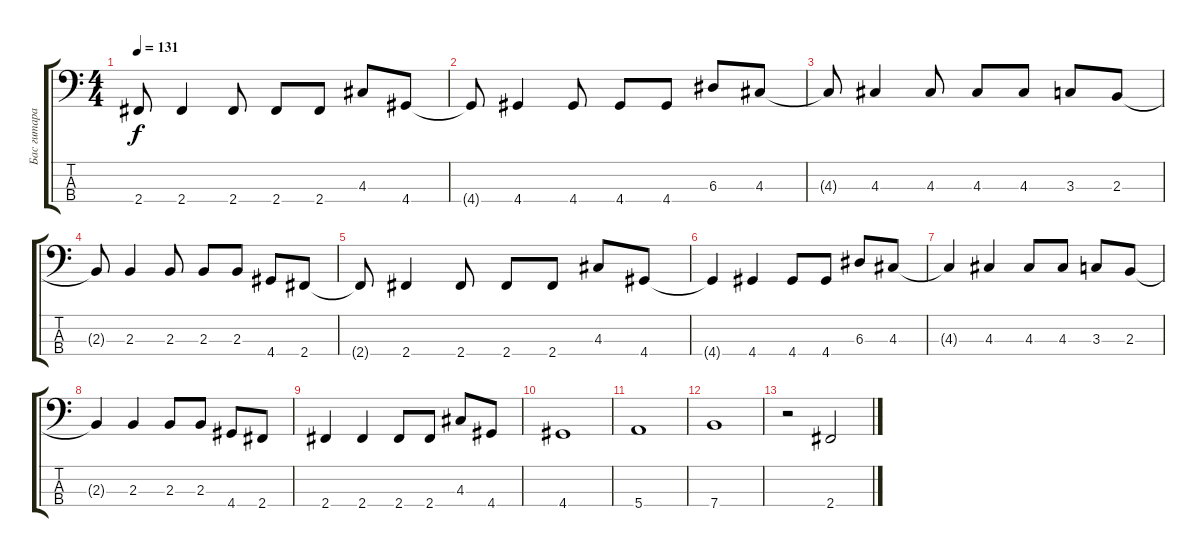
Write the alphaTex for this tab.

\track ("Бас гитара" "Бас гитара") {instrument electricbassfinger}
\staff {score tabs}
\tuning (G2 D2 A1 E1) {hide}
\ts (4 4)
\tempo 131
\clef f4
\ks c
2.4{t}.8{dy f} 2.4.4 2.4.8 2.4.8 2.4.8 4.3.8 4.4.8 |
4.4{t}.8 4.4.4 4.4.8 4.4.8 4.4.8 6.3.8 4.3.8 |
4.3{t}.8 4.3.4 4.3.8 4.3.8 4.3.8 3.3.8 2.3.8 |
2.3{t}.8 2.3.4 2.3.8 2.3.8 2.3.8 4.4.8 2.4.8 |
2.4{t}.8 2.4.4 2.4.8 2.4.8 2.4.8 4.3.8 4.4.8 |
4.4{t}.4 4.4.4 4.4.8 4.4.8 6.3.8 4.3.8 |
4.3{t}.4 4.3.4 4.3.8 4.3.8 3.3.8 2.3.8 |
2.3{t}.4 2.3.4 2.3.8 2.3.8 4.4.8 2.4.8 |
2.4.4 2.4.4 2.4.8 2.4.8 4.3.8 4.4.8 |
4.4.1 |
5.4.1 |
7.4.1 |
r.2 2.4.2
